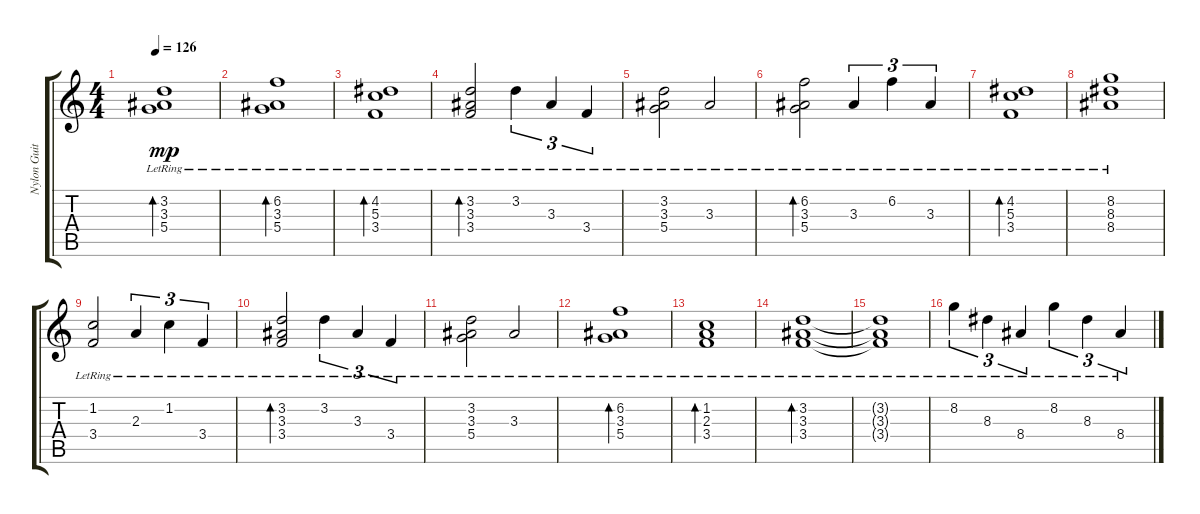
\track ("Nylon Guitar" "Nylon Guit") {instrument acousticguitarsteel}
\staff {score tabs}
\tuning (E4 B3 G3 D3 A2 E2) {hide}
\ts (4 4)
\tempo 126
\clef g2
\ks c
(3.2{lr} 3.3{lr} 5.4{lr}).1{bd 120 dy mp} |
(6.2{lr} 3.3{lr} 5.4{lr}).1{bd 120} |
(4.2{lr} 5.3{lr} 3.4{lr}).1{bd 120} |
(3.2{lr} 3.3{lr} 3.4{lr}).2{bd 120} 3.2{lr}.4{tu (3 2)} 3.3{lr}.4{tu (3 2)} 3.4{lr}.4{tu (3 2)} |
(3.2{lr} 3.3{lr} 5.4{lr}).2 3.3{lr}.2 |
(6.2{lr} 3.3{lr} 5.4{lr}).2{bd 120} 3.3{lr}.4{tu (3 2)} 6.2{lr}.4{tu (3 2)} 3.3{lr}.4{tu (3 2)} |
(4.2{lr} 5.3{lr} 3.4{lr}).1{bd 120} |
(8.2{lr} 8.3{lr} 8.4{lr}).1 |
(1.2{lr} 3.4{lr}).2 2.3{lr}.4{tu (3 2)} 1.2{lr}.4{tu (3 2)} 3.4{lr}.4{tu (3 2)} |
(3.2{lr} 3.3{lr} 3.4{lr}).2{bd 120} 3.2{lr}.4{tu (3 2)} 3.3{lr}.4{tu (3 2)} 3.4{lr}.4{tu (3 2)} |
(3.2{lr} 3.3{lr} 5.4{lr}).2 3.3{lr}.2 |
(6.2{lr} 3.3{lr} 5.4{lr}).1{bd 120} |
(1.2{lr} 2.3{lr} 3.4{lr}).1{bd 120} |
(3.2{lr} 3.3{lr} 3.4{lr}).1{bd 120} |
(3.2{lr t} 3.3{lr t} 3.4{lr t}).1 |
8.2{lr}.4{tu (3 2)} 8.3{lr}.4{tu (3 2)} 8.4{lr}.4{tu (3 2)} 8.2{lr}.4{tu (3 2)} 8.3{lr}.4{tu (3 2)} 8.4{lr}.4{tu (3 2)}
